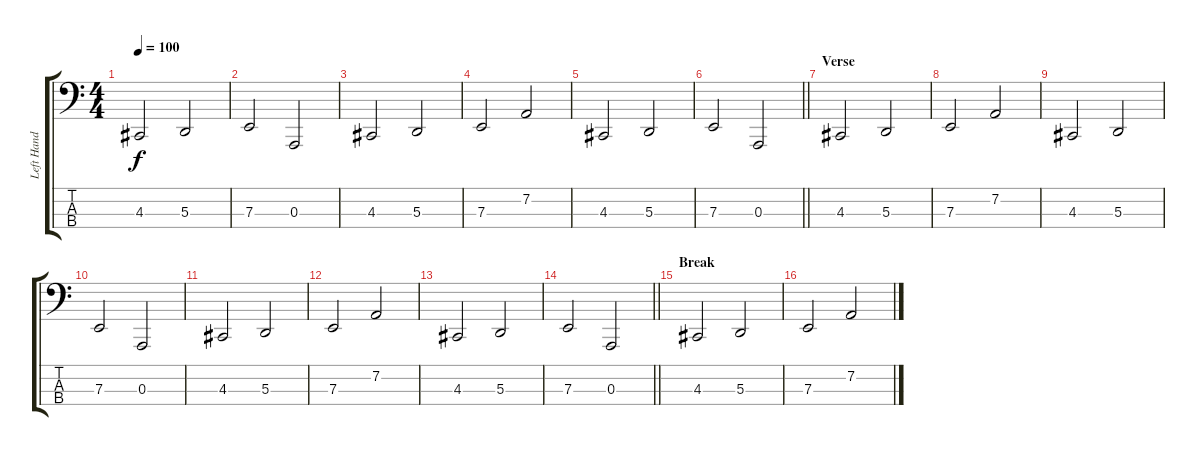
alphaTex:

\track ("Left Hand" "Left Hand") {instrument lead2sawtooth}
\staff {score tabs}
\tuning (G2 D2 A1 E1) {hide}
\ts (4 4)
\tempo 100
\clef f4
\ks c
4.3.2{dy f} 5.3.2 |
7.3.2 0.3.2 |
4.3.2 5.3.2 |
7.3.2 7.2.2 |
4.3.2 5.3.2 |
\barLineRight lightlight
7.3.2 0.3.2 |
\section ("" "Verse")
4.3.2 5.3.2 |
7.3.2 7.2.2 |
4.3.2 5.3.2 |
7.3.2 0.3.2 |
4.3.2 5.3.2 |
7.3.2 7.2.2 |
4.3.2 5.3.2 |
\barLineRight lightlight
7.3.2 0.3.2 |
\section ("" "Break")
4.3.2 5.3.2 |
7.3.2 7.2.2
